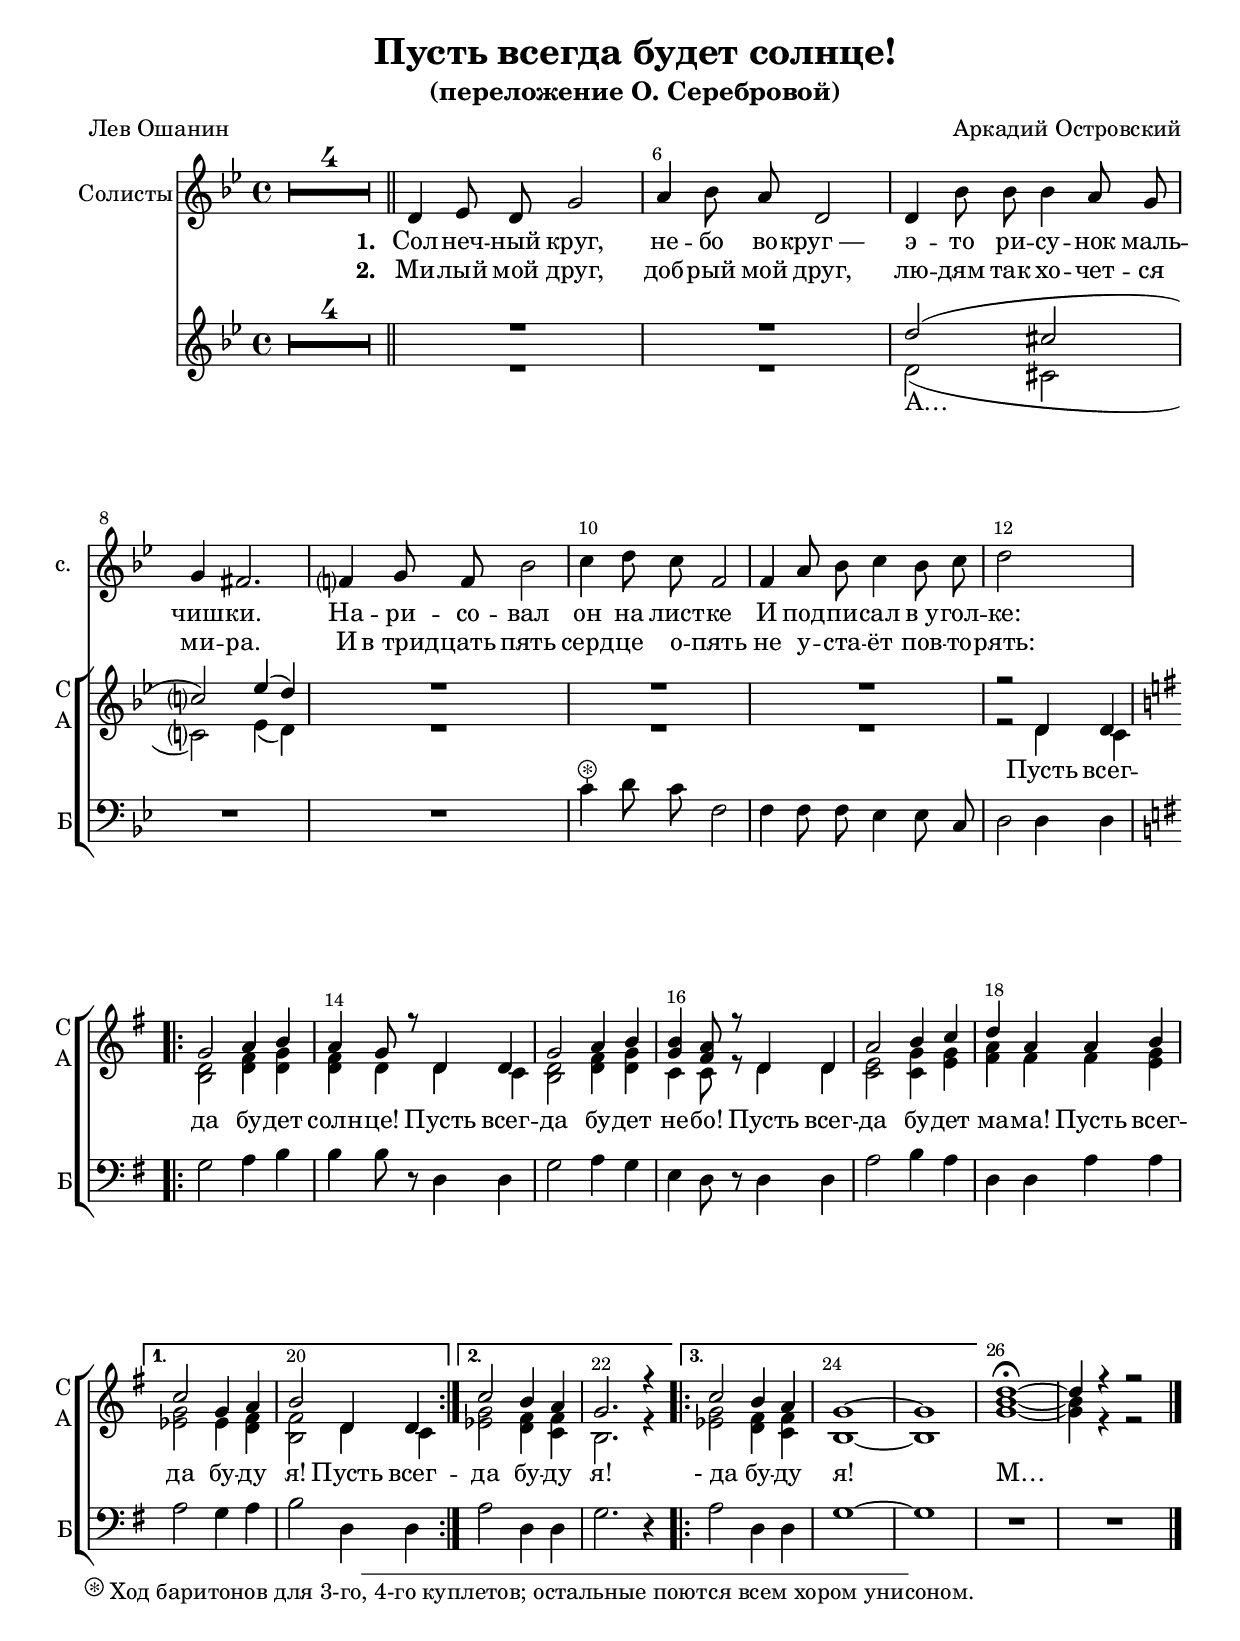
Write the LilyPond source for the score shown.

\version "2.18.2"

% закомментируйте строку ниже, чтобы получался pdf с навигацией
#(ly:set-option 'point-and-click #f)
#(ly:set-option 'midi-extension "mid")
#(set-default-paper-size "a4")
%#(set-global-staff-size 19)

\header {
  title = "Пусть всегда будет солнце!"
  subtitle = "(переложение О. Серебровой)"
  composer = "Аркадий Островский"
  poet = "Лев Ошанин"
  % Удалить строку версии LilyPond 
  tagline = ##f
}

  urllogo = \markup {
  \fill-line { " " \epsfile #X #10 #"../qrlink.eps" }
}

urllogo = {}



global = {
  \key g\minor
  \time 4/4
%  \numericTimeSignature
  \autoBeamOn
  \set Score.skipBars = ##t
  \override MultiMeasureRest.expand-limit = #1
  \set Score.markFormatter = #format-mark-circle-numbers
  
  \override Score.BarNumber.break-visibility = #end-of-line-invisible
  \override Score.BarNumber.X-offset = #1
  \override Score.BarNumber.self-alignment-X = #LEFT
  \set Score.barNumberVisibility = #(every-nth-bar-number-visible 2)
  
  % shorter volta
  
}

%make visible number of every 2-nd bar
secondbar = {
  \override Score.BarNumber.break-visibility = #end-of-line-invisible
  \set Score.barNumberVisibility = #(every-nth-bar-number-visible 2)
}

%use this as temporary line break
abr = { \break }
pbr = { \pageBreak }
con = { \cadenzaOn }
coff = { \cadenzaOff \bar "|" }
cbr = { \bar "" }
breathes = { \once \override BreathingSign.text = \markup { \musicglyph #"scripts.tickmark" } \breathe }

% uncommend next line when finished
abr = {}

br = { \break }
%pbr = {}

%once hide accidental (runaround for cadenza
nat = { \once \hide Accidental }

voltaAdLib = "Для оконч."

solovoice = \relative c' {
  \global
  \autoBeamOff
  \oneVoice
   \dynamicUp
 
 R1*4 |
 \bar "||"
 d4 es8 d g2 |
 a4 bes8 a d,2 | \abr
 
 d4 bes'8 bes bes4 a8 g |
 g4 fis2. |
 f4 g8 f bes2 | \abr
 
 c4 d8 c f,2 |
 f4 a8 bes c4 bes8 c |
 d2 s2


}

sopvoice = \relative c'' {
  \global
  \autoBeamOff
  \voiceOne
 
  R1*4
  R1*2
  d2( cis |
  c) es4( d) |
  R1*3
  r2 d,4 d |
  
  \repeat volta 3 {
    \key g\major
    g2 a4 b |
    a g8 r d4 d |
    g2 a4 b | \abr
    
    <g b>4 <fis a>8 r d4 d |
    a'2 b4 c |
    d a a b | \abr
    
  }
  \alternative { {
    c2 g4 a |
    b2 d,4 d 
  }
  { c'2 b4 a |
    g2. r4 }
  {
    \set Score.repeatCommands =
    #(list(list 'volta voltaAdLib) 'start-repeat)
    c2 b4 a |
    g1~ |
    g
  }
  }
  d'1~\fermata |
  d4 r4 r2 \bar "|."

  
  
}


altvoice = \relative c' {
  \global
  \autoBeamOff
    R1*4
  R1*2
  d2( cis |
  c) es4( d) |
  R1*3
  r2 d4 c |
  
  \repeat volta 3 {
    <b d>2 <d fis>4 <d g> |
    <d fis> d d c |
    <b d>2 <d fis>4 <d g> |
    c4 c8 r d4 d |
    <c e>2 <c g'>4 <e g> |
    <fis a> fis fis <e g> |
    
  }
  \alternative {
    { <es g>2 es4 <d fis> |
      <b fis'>2 d4 c }
    { <es g>2 <d fis>4 <c fis> |
      b2. r4 }
    { <es g>2 <d fis>4 <c fis> |
      b1~ |
      b
    }
  }
  <g' b>1~ |
  <b g>4 r r2
  
    
 
}


bassvoice = \relative c' {
  \global
  \oneVoice
 \autoBeamOff
 
   R1*4
  R1*2
  R1*2
  R1
  \footnote \markup\circle"*" #'(0 . 0.4) \markup { \circle"*" "Ход баритонов для 3-го, 4-го куплетов; остальные поются всем хором унисоном." }
  c4 d8 c f,2 |
  
  f4 f8 f es4 es8 c |
  d2 d4 d | \key g\major
  
  \repeat volta 3 {
    g2 a4 b |
    b b8 r d,4 d |
    g2 a4 g |
    
    e4 d8 r d4 d |
    a'2 b4 a |
    d,4 d a' a 
  }
  \alternative {
    { a2 g4 a |
      b2 d,4 d }
    { a'2 d,4 d |
      g2. r4 }
    { a2 d,4 d |
      g1~ |
      g }
  }
  R1*2
 
   
}

toalto = { \set associatedVoice = "alto" }
tosoprano = { \set associatedVoice = "soprano" }

lyricsolo = \lyricmode {
\set stanza = "1. "
Сол -- неч -- ный круг, не -- бо во -- круг_—
э -- то ри -- су -- нок маль -- чиш -- ки.
На -- ри -- со -- вал он на лист -- ке
И под -- пи -- сал в_у -- гол -- ке:

}

lyricsoloii = \lyricmode {
\set stanza = "2. "
Ми -- лый мой друг, доб -- рый мой друг,
лю -- дям так хо -- чет -- ся ми -- ра.
И в_трид -- цать пять серд -- це о -- пять
не у -- ста -- ёт пов -- то -- рять:

}


lyricsoprano = \lyricmode {

А… _ 
Пусть всег -- да бу -- дет солн -- це!
Пусть всег -- да бу -- дет не -- бо!
Пусть всег -- да бу -- дет ма -- ма!
Пусть всег -- да бу -- ду я!

Пусть всег -- да бу -- ду я!

-_да бу -- ду я! М…
  
}

\bookpart {
  \paper {
    top-margin = 15
    left-margin = 15
    right-margin = 10
    bottom-margin = 15
    indent = 15
    ragged-last-bottom = ##f
  }
  \score {
    %  \transpose c bes {

     <<
      \new Staff = "solostaff" \with {
        midiInstrument = "voice oohs"
        instrumentName = "Солисты"
        shortInstrumentName = "c."
      } <<
        \new Voice = "solo" { \clef "treble" \oneVoice \solovoice }
      >>
      
       \new Lyrics \lyricsto "solo" { \lyricsolo }
       \new Lyrics \lyricsto "solo" { \lyricsoloii }
       
      \new ChoirStaff <<
      \new Staff = "upstaff" \with {
        midiInstrument = "voice oohs"
        shortInstrumentName = \markup \column { "С" "А" }
      } <<
        \new Voice = "soprano" { \sopvoice }
        \new Voice  = "alto" { \voiceTwo \altvoice }
      >>
      
      
      \new Lyrics \lyricsto "soprano" { \lyricsoprano }

      % or: \new Lyrics \lyricsto "soprano" { \lyricscore }
      % alternative lyrics above up staff
      %\new Lyrics \with {alignAboveContext = "upstaff"} \lyricsto "soprano" \lyricst
      
      \new Staff = "downstaff" \with {
        midiInstrument = "voice oohs"
          shortInstrumentName = "Б"
      } <<
        \new Voice = "bass" { \clef "bass" \oneVoice \bassvoice }
      >>
      

      >> % choir staff
     >> % global stafset
    %  }  % transposeµ
    \layout { 
      \context {
        \Score
      }
      \context {
        \Staff
        \accidentalStyle modern-voice-cautionary
        % удаляем обозначение темпа из общего плана
        \RemoveEmptyStaves
        \override VerticalAxisGroup.remove-first = ##t
      }
      %Metronome_mark_engraver
    }
  }
 \urllogo
}

\bookpart {
  \score {
    \unfoldRepeats
    %  \transpose c bes {
    \new ChoirStaff <<
      \new Staff = "upstaff" \with {
        midiInstrument = "voice oohs"
      } <<
        \new Voice = "solo" { \clef "treble" \oneVoice \solovoice }
        \new Voice = "soprano" { \voiceOne \sopvoice }
        \new Voice  = "alto" { \voiceTwo \altvoice }
      >> 
      
      
      \new Staff = "downstaff" \with {
        midiInstrument = "voice oohs"
      } <<
        \new Voice = "bass" { \voiceTwo \bassvoice }
      >>
    >>
    %  }  % transposeµ
    \midi {
      \tempo 4=90
    }
  }
}
